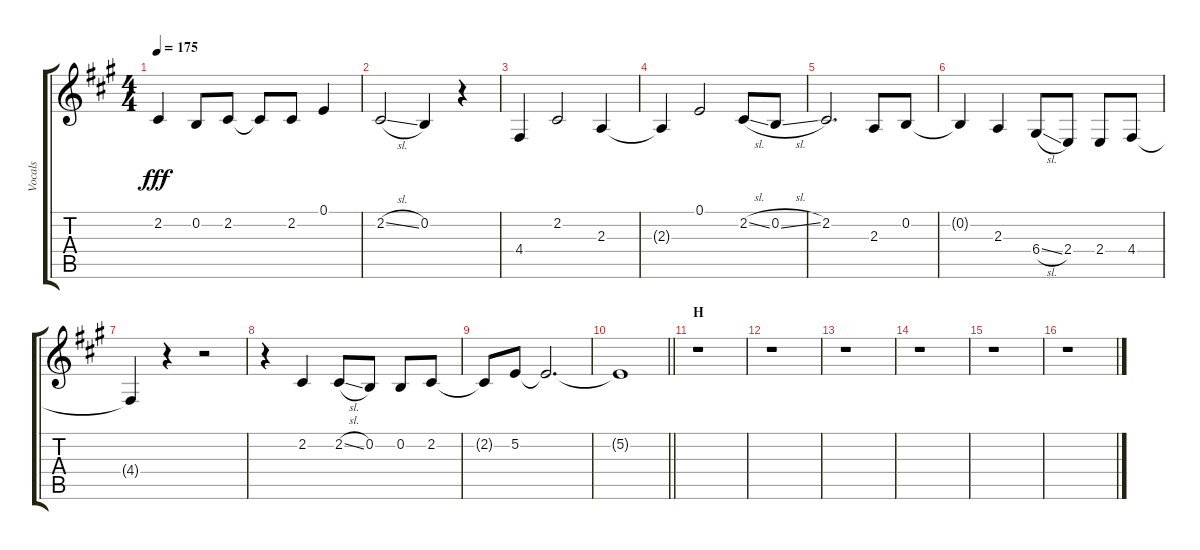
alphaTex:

\track ("Vocals" "Vocals") {instrument voiceoohs}
\staff {score tabs}
\tuning (E4 B3 G3 D3 A2 E2) {hide}
\ts (4 4)
\tempo 175
\clef g2
\ks a
2.2.4{dy fff} 0.2.8 2.2.8 2.2{t}.8 2.2.8 0.1.4 |
2.2{sl}.2 0.2.4 r.4 |
4.4.4 2.2.2 2.3.4 |
2.3{t}.4 0.1.2 2.2{sl}.8 0.2{sl}.8 |
2.2.2{d} 2.3.8 0.2.8 |
0.2{t}.4 2.3.4 6.4{sl}.8 2.4.8 2.4.8 4.4.8 |
4.4{t}.4 r.4 r.2 |
r.4 2.2.4 2.2{sl}.8 0.2.8 0.2.8 2.2.8 |
2.2{t}.8 5.2.8 5.2{t}.2{d} |
\barLineRight lightlight
5.2{t}.1 |
\section ("" "H")
r.1 |
r.1 |
r.1 |
r.1 |
r.1 |
r.1
